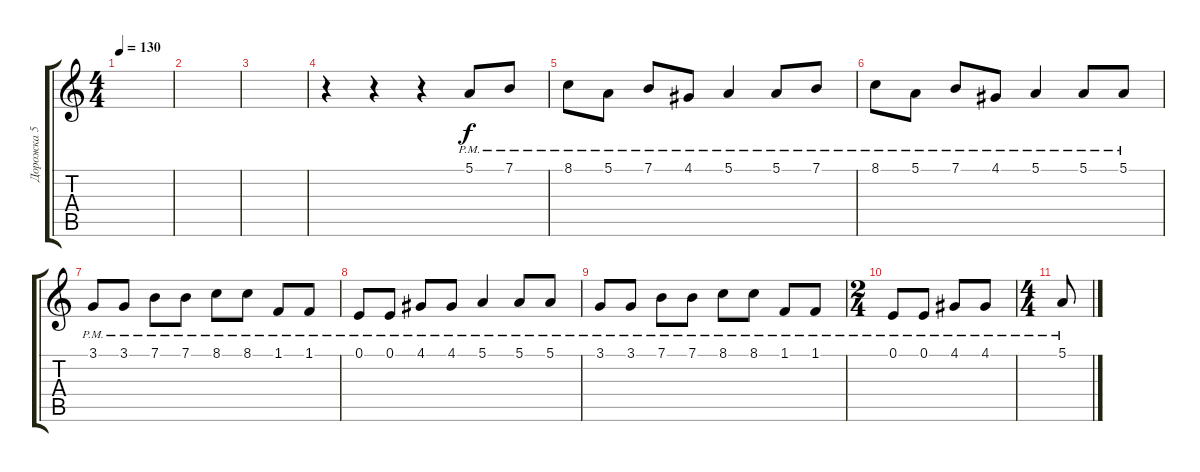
\track ("Дорожка 5" "Дорожка 5") {instrument brasssection}
\staff {score tabs}
\tuning (E4 B3 G3 D3 A2 E2) {hide}
\ts (4 4)
\tempo 130
\clef g2
\ks c
|
|
|
r.4 r.4 r.4 5.1{pm}.8 7.1{pm}.8 |
8.1{pm}.8 5.1{pm}.8 7.1{pm}.8 4.1{pm}.8 5.1{pm}.4 5.1{pm}.8 7.1{pm}.8 |
8.1{pm}.8 5.1{pm}.8 7.1{pm}.8 4.1{pm}.8 5.1{pm}.4 5.1{pm}.8 5.1{pm}.8 |
3.1{pm}.8 3.1{pm}.8 7.1{pm}.8 7.1{pm}.8 8.1{pm}.8 8.1{pm}.8 1.1{pm}.8 1.1{pm}.8 |
0.1{pm}.8 0.1{pm}.8 4.1{pm}.8 4.1{pm}.8 5.1{pm}.4 5.1{pm}.8 5.1{pm}.8 |
3.1{pm}.8 3.1{pm}.8 7.1{pm}.8 7.1{pm}.8 8.1{pm}.8 8.1{pm}.8 1.1{pm}.8 1.1{pm}.8 |
\ts (2 4)
0.1{pm}.8 0.1{pm}.8 4.1{pm}.8 4.1{pm}.8 |
\ts (4 4)
5.1{pm}.8
